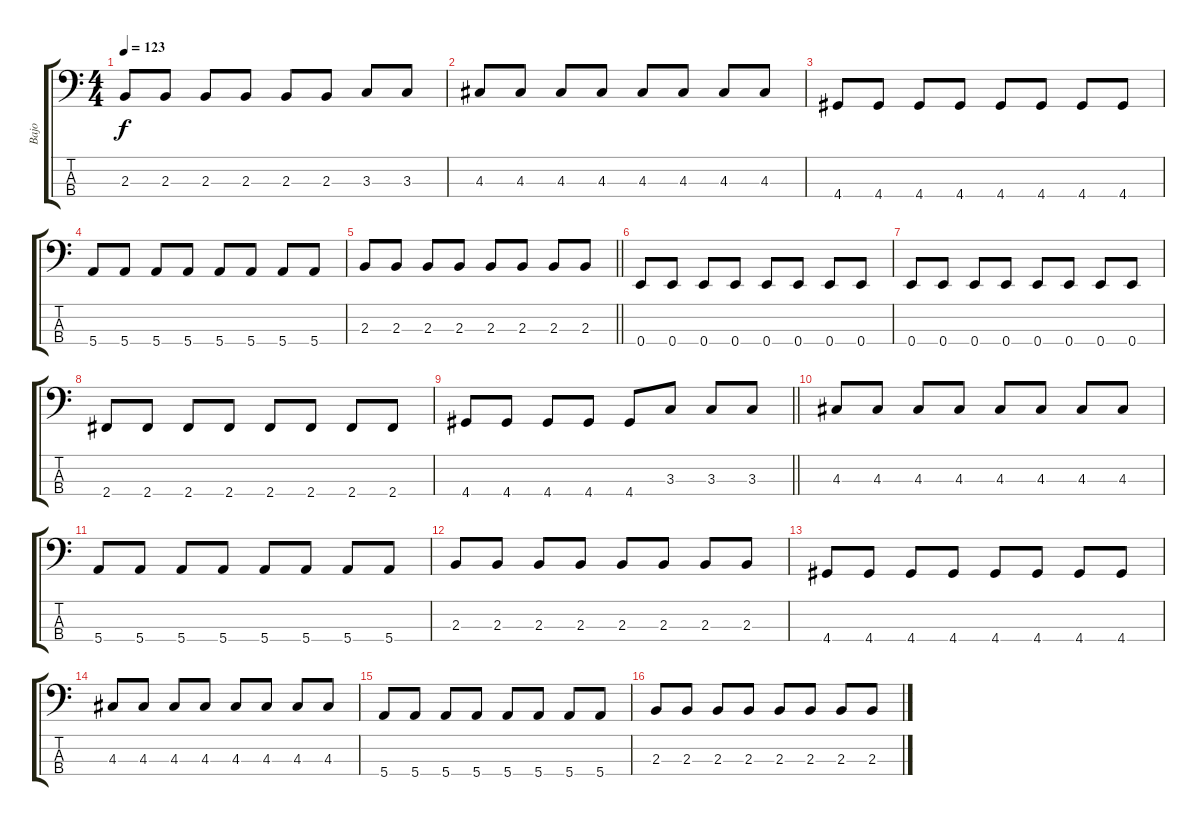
\track ("Bajo" "Bajo") {instrument synthbass1}
\staff {score tabs}
\tuning (G2 D2 A1 E1) {hide}
\ts (4 4)
\tempo 123
\clef f4
\ks c
2.3.8{dy f} 2.3.8 2.3.8 2.3.8 2.3.8 2.3.8 3.3.8 3.3.8 |
4.3.8 4.3.8 4.3.8 4.3.8 4.3.8 4.3.8 4.3.8 4.3.8 |
4.4.8 4.4.8 4.4.8 4.4.8 4.4.8 4.4.8 4.4.8 4.4.8 |
5.4.8 5.4.8 5.4.8 5.4.8 5.4.8 5.4.8 5.4.8 5.4.8 |
\barLineRight lightlight
2.3.8 2.3.8 2.3.8 2.3.8 2.3.8 2.3.8 2.3.8 2.3.8 |
0.4.8 0.4.8 0.4.8 0.4.8 0.4.8 0.4.8 0.4.8 0.4.8 |
0.4.8 0.4.8 0.4.8 0.4.8 0.4.8 0.4.8 0.4.8 0.4.8 |
2.4.8 2.4.8 2.4.8 2.4.8 2.4.8 2.4.8 2.4.8 2.4.8 |
\barLineRight lightlight
4.4.8 4.4.8 4.4.8 4.4.8 4.4.8 3.3.8 3.3.8 3.3.8 |
4.3.8 4.3.8 4.3.8 4.3.8 4.3.8 4.3.8 4.3.8 4.3.8 |
5.4.8 5.4.8 5.4.8 5.4.8 5.4.8 5.4.8 5.4.8 5.4.8 |
2.3.8 2.3.8 2.3.8 2.3.8 2.3.8 2.3.8 2.3.8 2.3.8 |
4.4.8 4.4.8 4.4.8 4.4.8 4.4.8 4.4.8 4.4.8 4.4.8 |
4.3.8 4.3.8 4.3.8 4.3.8 4.3.8 4.3.8 4.3.8 4.3.8 |
5.4.8 5.4.8 5.4.8 5.4.8 5.4.8 5.4.8 5.4.8 5.4.8 |
2.3.8 2.3.8 2.3.8 2.3.8 2.3.8 2.3.8 2.3.8 2.3.8
